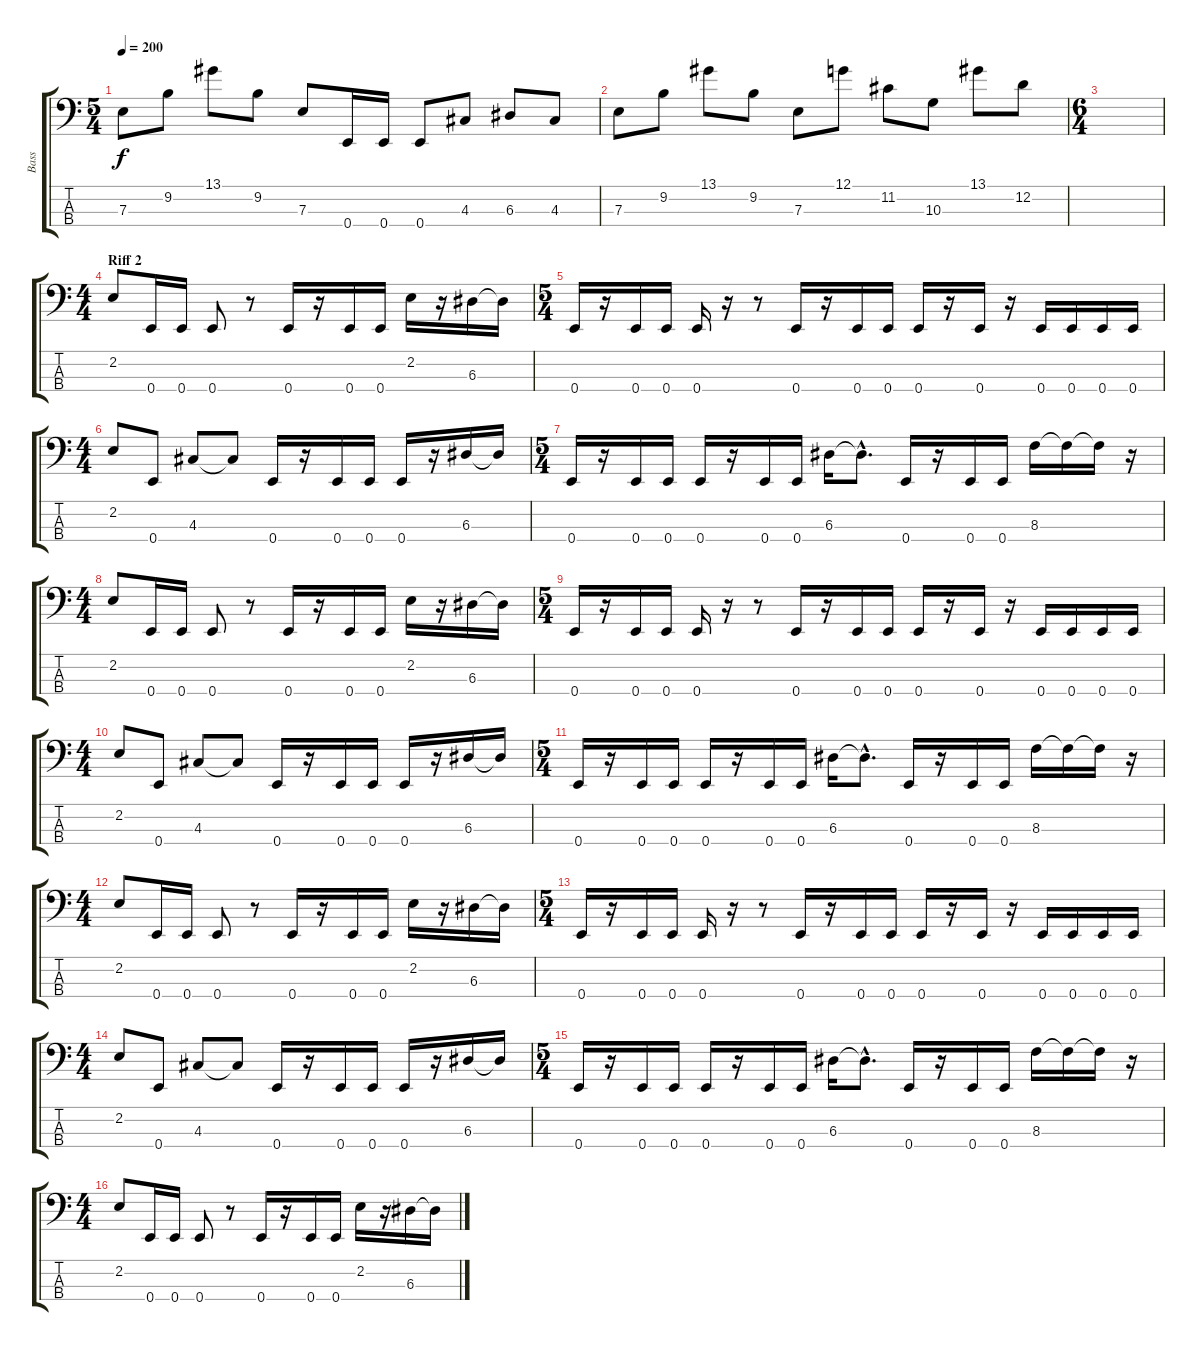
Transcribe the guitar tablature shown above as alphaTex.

\track ("Bass" "Bass") {instrument electricbassfinger}
\staff {score tabs}
\tuning (G2 D2 A1 E1) {hide}
\ts (5 4)
\tempo 200
\clef f4
\ks c
7.3.8{dy f} 9.2.8 13.1.8 9.2.8 7.3.8 0.4.16 0.4.16 0.4.8 4.3.8 6.3.8 4.3.8 |
7.3.8 9.2.8 13.1.8 9.2.8 7.3.8 12.1.8 11.2.8 10.3.8 13.1.8 12.2.8 |
\ts (6 4)
|
\ts (4 4)
\section ("" "Riff 2")
2.2.8 0.4.16 0.4.16 0.4.8 r.8 0.4.16 r.16 0.4.16 0.4.16 2.2.16 r.16 6.3.16 6.3{t}.16 |
\ts (5 4)
0.4.16 r.16 0.4.16 0.4.16 0.4.16 r.16 r.8 0.4.16 r.16 0.4.16 0.4.16 0.4.16 r.16 0.4.16 r.16 0.4.16 0.4.16 0.4.16 0.4.16 |
\ts (4 4)
2.2.8 0.4.8 4.3.8 4.3{t}.8 0.4.16 r.16 0.4.16 0.4.16 0.4.16 r.16 6.3.16 6.3{t}.16 |
\ts (5 4)
0.4.16 r.16 0.4.16 0.4.16 0.4.16 r.16 0.4.16 0.4.16 6.3.16 6.3{hac t}.8{d} 0.4.16 r.16 0.4.16 0.4.16 8.3.16 8.3{t}.16 8.3{t}.16 r.16 |
\ts (4 4)
2.2.8 0.4.16 0.4.16 0.4.8 r.8 0.4.16 r.16 0.4.16 0.4.16 2.2.16 r.16 6.3.16 6.3{t}.16 |
\ts (5 4)
0.4.16 r.16 0.4.16 0.4.16 0.4.16 r.16 r.8 0.4.16 r.16 0.4.16 0.4.16 0.4.16 r.16 0.4.16 r.16 0.4.16 0.4.16 0.4.16 0.4.16 |
\ts (4 4)
2.2.8 0.4.8 4.3.8 4.3{t}.8 0.4.16 r.16 0.4.16 0.4.16 0.4.16 r.16 6.3.16 6.3{t}.16 |
\ts (5 4)
0.4.16 r.16 0.4.16 0.4.16 0.4.16 r.16 0.4.16 0.4.16 6.3.16 6.3{hac t}.8{d} 0.4.16 r.16 0.4.16 0.4.16 8.3.16 8.3{t}.16 8.3{t}.16 r.16 |
\ts (4 4)
2.2.8 0.4.16 0.4.16 0.4.8 r.8 0.4.16 r.16 0.4.16 0.4.16 2.2.16 r.16 6.3.16 6.3{t}.16 |
\ts (5 4)
0.4.16 r.16 0.4.16 0.4.16 0.4.16 r.16 r.8 0.4.16 r.16 0.4.16 0.4.16 0.4.16 r.16 0.4.16 r.16 0.4.16 0.4.16 0.4.16 0.4.16 |
\ts (4 4)
2.2.8 0.4.8 4.3.8 4.3{t}.8 0.4.16 r.16 0.4.16 0.4.16 0.4.16 r.16 6.3.16 6.3{t}.16 |
\ts (5 4)
0.4.16 r.16 0.4.16 0.4.16 0.4.16 r.16 0.4.16 0.4.16 6.3.16 6.3{hac t}.8{d} 0.4.16 r.16 0.4.16 0.4.16 8.3.16 8.3{t}.16 8.3{t}.16 r.16 |
\ts (4 4)
2.2.8 0.4.16 0.4.16 0.4.8 r.8 0.4.16 r.16 0.4.16 0.4.16 2.2.16 r.16 6.3.16 6.3{t}.16
